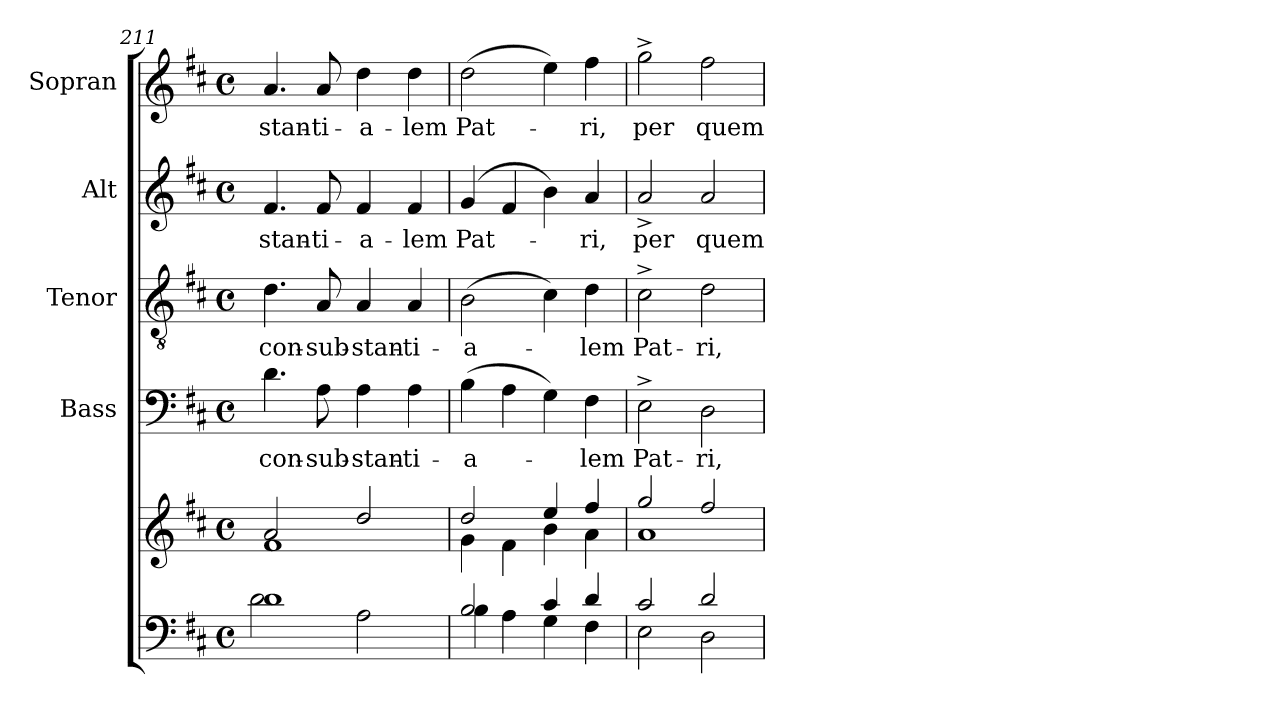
**kern	**kern	**kern	**text	**kern	**text	**kern	**text	**kern	**text
*part5	*part5	*part4	*part4	*part3	*part3	*part2	*part2	*part1	*part1
*staff6	*staff5	*staff4	*staff4	*staff3	*staff3	*staff2	*staff2	*staff1	*staff1
*	*	*I"Bass	*	*I"Tenor	*	*I"Alt	*	*I"Sopran	*
*	*	*I'B.	*	*I'T.	*	*I'A.	*	*I'S.	*
*clefF4	*clefG2	*clefF4	*	*clefGv2	*	*clefG2	*	*clefG2	*
*k[f#c#]	*k[f#c#]	*k[f#c#]	*	*k[f#c#]	*	*k[f#c#]	*	*k[f#c#]	*
*D:	*D:	*D:	*	*D:	*	*D:	*	*D:	*
*M4/4	*M4/4	*M4/4	*	*M4/4	*	*M4/4	*	*M4/4	*
*met(c)	*met(c)	*met(c)	*	*met(c)	*	*met(c)	*	*met(c)	*
=211	=211	=211	=211	=211	=211	=211	=211	=211	=211
*^	*^	*	*	*	*	*	*	*	*
!	!	!	!	!	!LO:LY:b	!	!LO:LY:b	!	!LO:LY:b	!	!LO:LY:b
1d	2d\	2a/	1f#	4.d\	con-	4.d\	con-	4.f#/	-stan-	4.a/	-stan-
!	!	!	!	!	!LO:LY:b	!	!LO:LY:b	!	!LO:LY:b	!	!LO:LY:b
.	.	.	.	8A\	-sub-	8A/	-sub-	8f#/	-ti-	8a/	-ti-
!	!	!	!	!	!LO:LY:b	!	!LO:LY:b	!	!LO:LY:b	!	!LO:LY:b
.	2A\	2dd/	.	4A\	-stan-	4A/	-stan-	4f#/	-a-	4dd\	-a-
!	!	!	!	!	!LO:LY:b	!	!LO:LY:b	!	!LO:LY:b	!	!LO:LY:b
.	.	.	.	4A\	-ti-	4A/	-ti-	4f#/	-lem	4dd\	-lem
=212	=212	=212	=212	=212	=212	=212	=212	=212	=212	=212	=212
!	!	!	!	!	!LO:LY:b	!	!LO:LY:b	!	!LO:LY:b	!	!LO:LY:b
2B/	4B\	2dd/	4g\	(>4B\	-a-	(>2B\	-a-	(4g/	Pat-	(>2dd\	Pat-
.	4A\	.	4f#\	4A\	.	.	.	4f#/	.	.	.
4c#/	4G\	4ee/	4b\	4G\)	.	4c#\)	.	4b\)	.	4ee\)	.
!	!	!	!	!	!LO:LY:b	!	!LO:LY:b	!	!LO:LY:b	!	!LO:LY:b
4d/	4F#\	4ff#/	4a\	4F#\	-lem	4d\	-lem	4a/	-ri,	4ff#\	-ri,
=213	=213	=213	=213	=213	=213	=213	=213	=213	=213	=213	=213
!	!	!	!	!	!LO:LY:b	!	!LO:LY:b	!	!LO:LY:b	!	!LO:LY:b
2c#/	2E\	2gg/	1a	2E^>\	Pat-	2c#^>\	Pat-	2a^>/	per	2gg^>\	per
!	!	!	!	!	!LO:LY:b	!	!LO:LY:b	!	!LO:LY:b	!	!LO:LY:b
2d/	2D\	2ff#/	.	2D\	-ri,	2d\	-ri,	2a/	quem	2ff#\	quem
*v	*v	*	*	*	*	*	*	*	*	*	*
*	*v	*v	*	*	*	*	*	*	*	*
=	=	=	=	=	=	=	=	=	=
*-	*-	*-	*-	*-	*-	*-	*-	*-	*-
